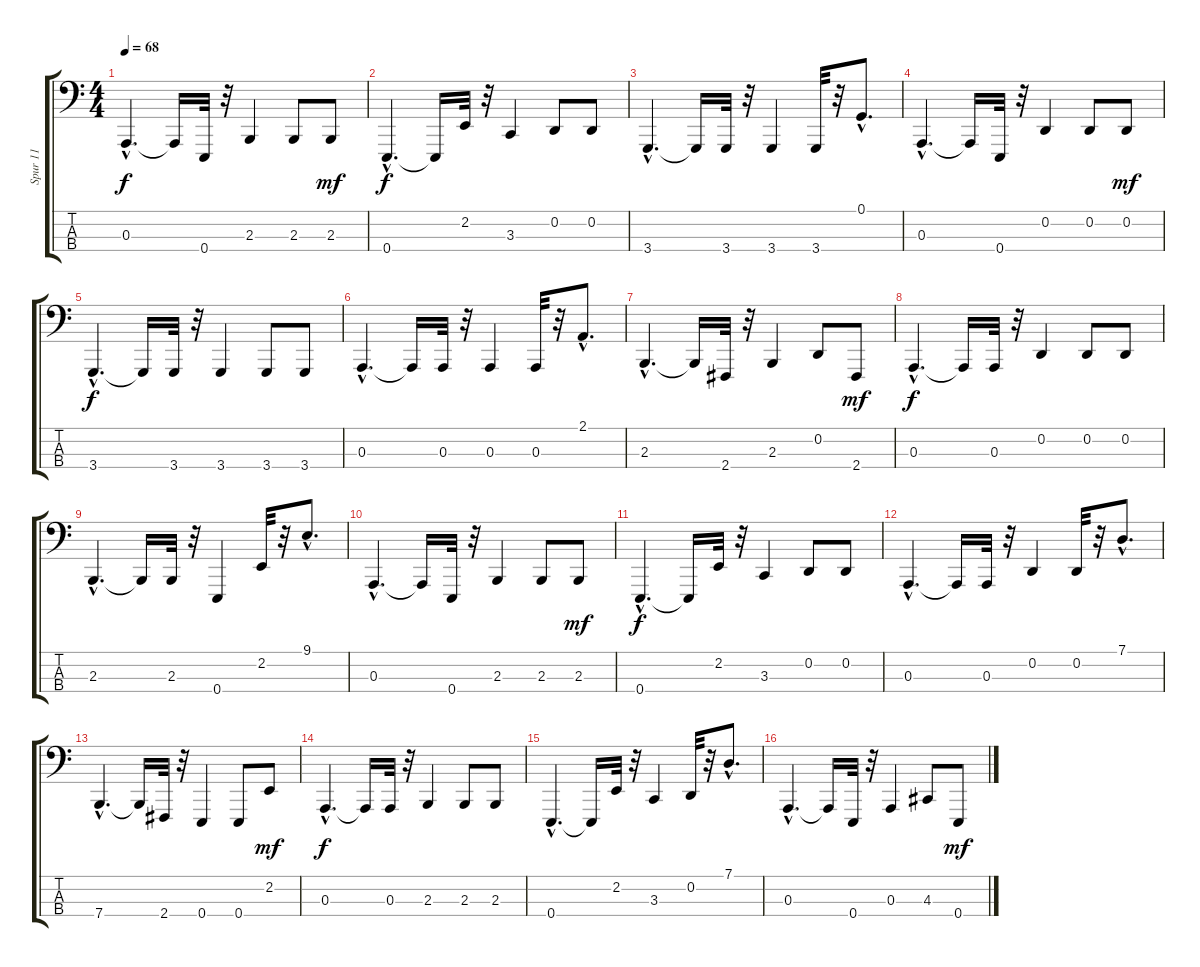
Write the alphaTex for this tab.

\track ("Spur 11" "Spur 11") {instrument acousticgrandpiano}
\staff {score tabs}
\tuning (G2 D2 A1 E1) {hide}
\ts (4 4)
\tempo 68
\clef f4
\ks c
0.3{hac}.4{d dy f} 0.3{t}.16 0.4.32 r.32 2.3.4 2.3.8 2.3.8{dy mf} |
0.4{hac}.4{d dy f} 0.4{t}.16 2.2.32 r.32 3.3.4 0.2.8 0.2.8 |
3.4{hac}.4{d} 3.4{t}.16 3.4.32 r.32 3.4.4 3.4.32 r.32 0.1{hac}.8{d} |
0.3{hac}.4{d} 0.3{t}.16 0.4.32 r.32 0.2.4 0.2.8 0.2.8{dy mf} |
3.4{hac}.4{d dy f} 3.4{t}.16 3.4.32 r.32 3.4.4 3.4.8 3.4.8 |
0.3{hac}.4{d} 0.3{t}.16 0.3.32 r.32 0.3.4 0.3.32 r.32 2.1{hac}.8{d} |
2.3{hac}.4{d} 2.3{t}.16 2.4.32 r.32 2.3.4 0.2.8 2.4.8{dy mf} |
0.3{hac}.4{d dy f} 0.3{t}.16 0.3.32 r.32 0.2.4 0.2.8 0.2.8 |
2.3{hac}.4{d} 2.3{t}.16 2.3.32 r.32 0.4.4 2.2.32 r.32 9.1{hac}.8{d} |
0.3{hac}.4{d} 0.3{t}.16 0.4.32 r.32 2.3.4 2.3.8 2.3.8{dy mf} |
0.4{hac}.4{d dy f} 0.4{t}.16 2.2.32 r.32 3.3.4 0.2.8 0.2.8 |
0.3{hac}.4{d} 0.3{t}.16 0.3.32 r.32 0.2.4 0.2.32 r.32 7.1{hac}.8{d} |
7.4{hac}.4{d} 7.4{t}.16 2.4.32 r.32 0.4.4 0.4.8 2.2.8{dy mf} |
0.3{hac}.4{d dy f} 0.3{t}.16 0.3.32 r.32 2.3.4 2.3.8 2.3.8 |
0.4{hac}.4{d} 0.4{t}.16 2.2.32 r.32 3.3.4 0.2.32 r.32 7.1{hac}.8{d} |
0.3{hac}.4{d} 0.3{t}.16 0.4.32 r.32 0.3.4 4.3.8 0.4.8{dy mf}
